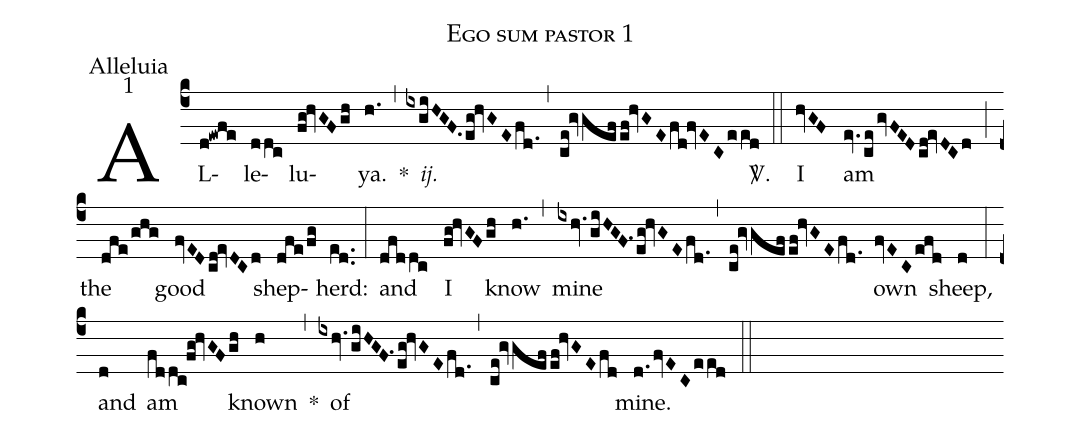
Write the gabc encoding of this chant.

name:Ego sum pastor 1;
office-part:Alleluia;
mode:1;
%%
(c4) AL(d!ewfe)le(ddc)lu(fg!hvGFgh)ya.(h.) *(,) <i>ij.</i>(ixgiHGF.0eg!hvGE/fd.1) (,) (ce!gvgef/ef!hvGE/fd!fvEC/eed) <sp>V/</sp>.(::) I(hvGF) am(ev.1/ce/gvFED/cd!evDCd) (;) the(dfe/ghg) good(fvED/cd!evDCd) shep(dfe/fg)herd:(ed..) (:) and(dfddc) I(fg!hvGFgh) know(h.) (,) mine(ixhv.1/giHGF.1/eg!hvGE/fd.1) (,) (ce!gvgef/ef!hvGE/fd.1) own(fvEC/efd) sheep,(d) (:) and(d) am(fddc!fg!hvGFgh) known(h) *(,) of(ixhv.1giHGF.1/eg!hvGE/fd.1) (,) (ce!gvgef/ef!hvGE/fd) mine.(d.1fvEC/eed) (::)
